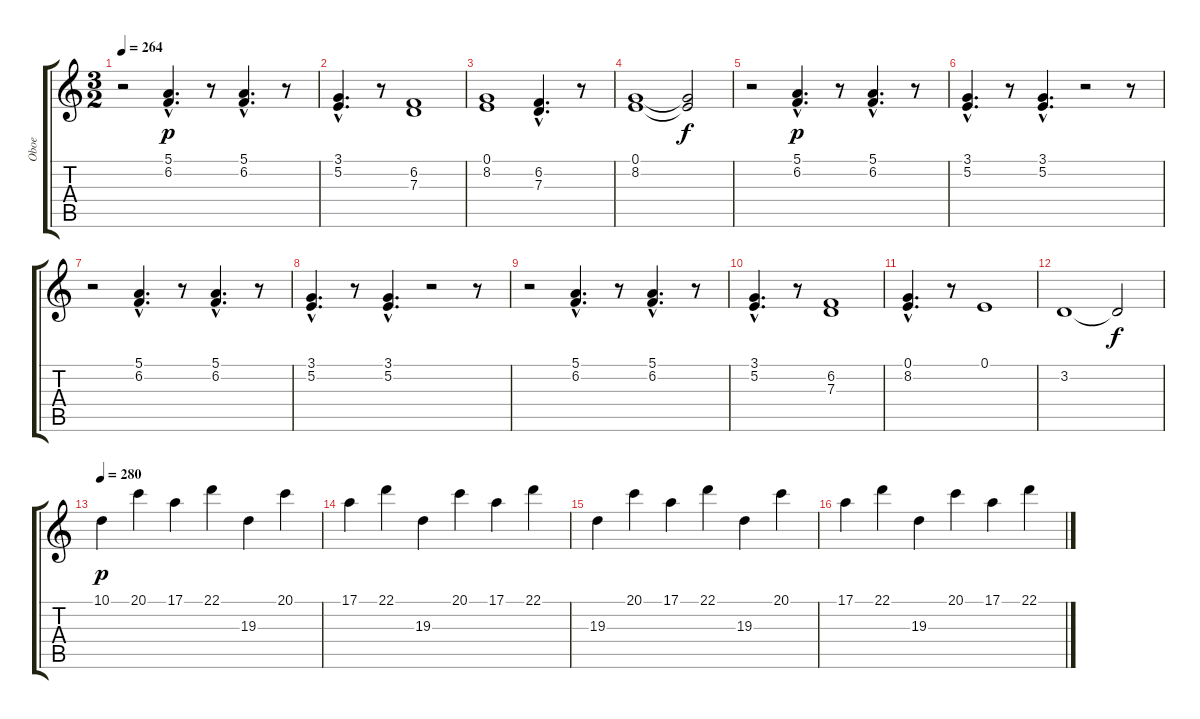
\track ("Oboe" "Oboe") {instrument oboe}
\staff {score tabs}
\tuning (E4 B3 G3 D3 A2 E2) {hide}
\ts (3 2)
\tempo 264
\clef g2
\ks c
r.2{dy p} (5.1{hac} 6.2{hac}).4{d} r.8 (5.1{hac} 6.2{hac}).4{d} r.8 |
(3.1{hac} 5.2{hac}).4{d} r.8 (6.2 7.3).1 |
(0.1 8.2).1 (6.2{hac} 7.3{hac}).4{d} r.8 |
(0.1 8.2).1 (0.1{t} 8.2{t}).2{dy f} |
r.2 (5.1{hac} 6.2{hac}).4{d dy p} r.8 (5.1{hac} 6.2{hac}).4{d} r.8 |
(3.1{hac} 5.2{hac}).4{d} r.8 (3.1{hac} 5.2{hac}).4{d} r.2 r.8 |
r.2 (5.1{hac} 6.2{hac}).4{d} r.8 (5.1{hac} 6.2{hac}).4{d} r.8 |
(3.1{hac} 5.2{hac}).4{d} r.8 (3.1{hac} 5.2{hac}).4{d} r.2 r.8 |
r.2 (5.1{hac} 6.2{hac}).4{d} r.8 (5.1{hac} 6.2{hac}).4{d} r.8 |
(3.1{hac} 5.2{hac}).4{d} r.8 (6.2 7.3).1 |
(0.1{hac} 8.2{hac}).4{d} r.8 0.1.1 |
3.2.1 3.2{t}.2{dy f} |
\tempo 280
10.1.4{dy p} 20.1.4 17.1.4 22.1.4 19.3.4 20.1.4 |
17.1.4 22.1.4 19.3.4 20.1.4 17.1.4 22.1.4 |
19.3.4 20.1.4 17.1.4 22.1.4 19.3.4 20.1.4 |
17.1.4 22.1.4 19.3.4 20.1.4 17.1.4 22.1.4
